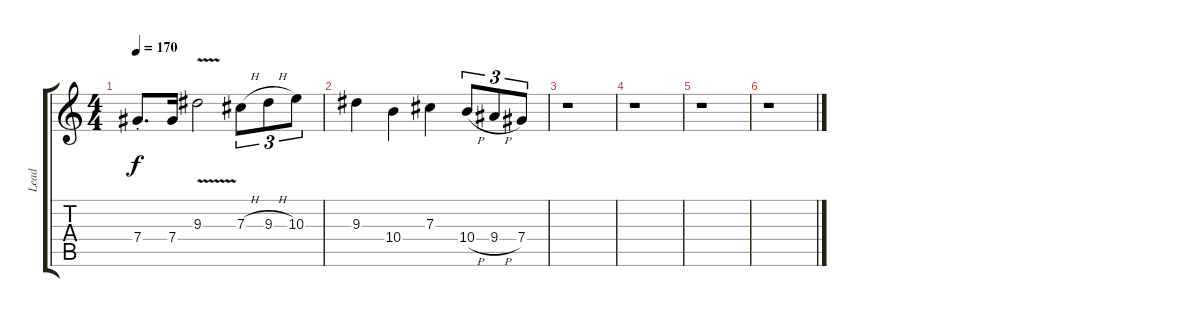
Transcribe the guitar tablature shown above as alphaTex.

\track ("Lead" "Lead") {instrument distortionguitar}
\staff {score tabs}
\tuning (Eb4 Bb3 Gb3 Db3 Ab2 Eb2) {hide}
\ts (4 4)
\tempo 170
\clef g2
\ks c
7.4{st}.8{d dy f} 7.4.16 9.3{v}.2 7.3{h}.8{tu (3 2)} 9.3{h}.8{tu (3 2)} 10.3.8{tu (3 2)} |
9.3.4 10.4.4 7.3.4 10.4{h}.8{tu (3 2)} 9.4{h}.8{tu (3 2)} 7.4.8{tu (3 2)} |
r.1 |
r.1 |
r.1 |
r.1
